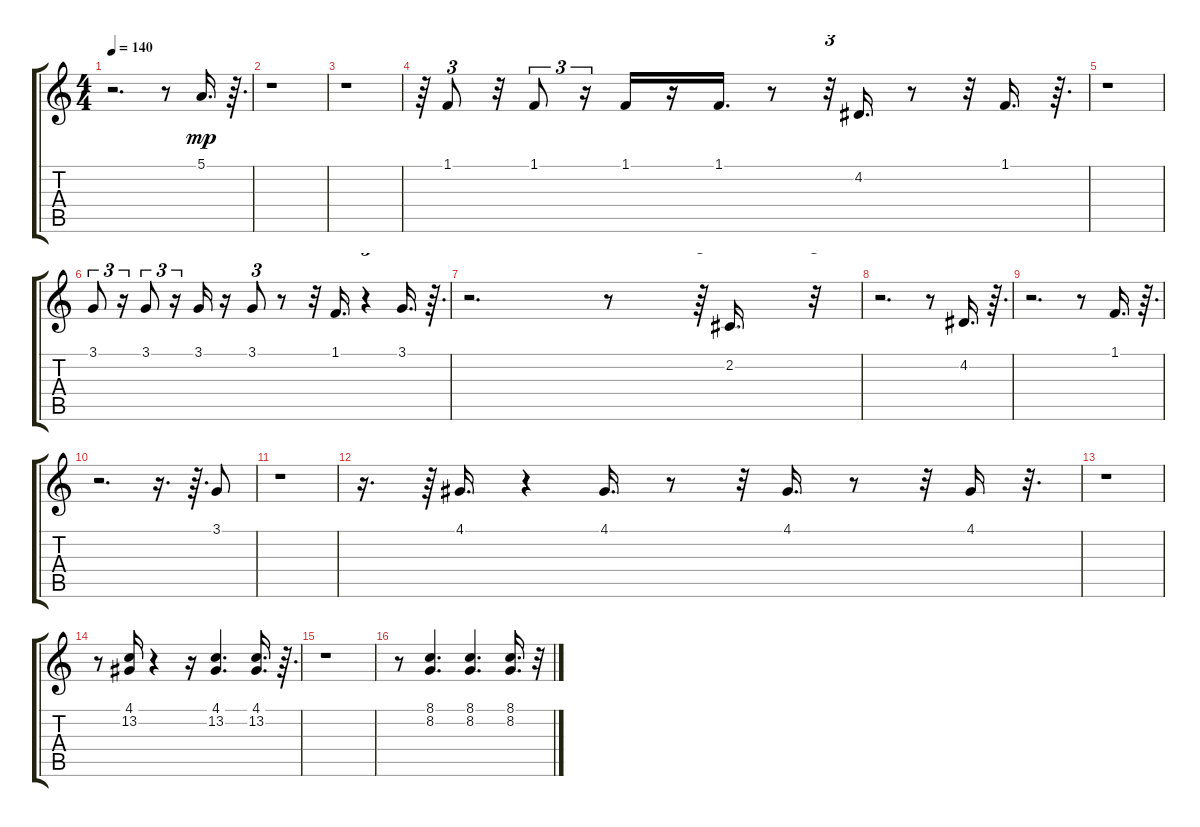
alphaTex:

\track "" {instrument brasssection}
\staff {score tabs}
\tuning (E4 B3 G3 D3 A2 E2) {hide}
\ts (4 4)
\tempo 140
\clef g2
\ks c
r.2{d dy mp} r.8 5.1.16{d} r.64{d} |
r.1 |
r.1 |
r.64 1.1.8{tu (3 2)} r.32 1.1.8{tu (3 2)} r.16{tu (3 2)} 1.1.16 r.16 1.1.16{d} r.8 r.32{tu (3 2)} 4.2.16{d} r.8 r.32 1.1.16{d} r.64{d} |
r.1 |
3.1.8{tu (3 2)} r.16{tu (3 2)} 3.1.8{tu (3 2)} r.16{tu (3 2)} 3.1.16 r.16 3.1.8{tu (3 2)} r.8 r.32 1.1.16{d} r.4{tu (3 2)} 3.1.16{d} r.64{d} |
r.2{d} r.8 r.64{tu (3 2)} 2.2.16{d} r.32{tu (3 2)} |
r.2{d} r.8 4.2.16{d} r.64{d} |
r.2{d} r.8 1.1.16{d} r.64{d} |
r.2{d} r.16{d} r.64{d} 3.1.8 |
r.1 |
r.16{d} r.64 4.1.16{d} r.4{tu (3 2)} 4.1.16{d} r.8 r.32 4.1.16{d} r.8 r.32 4.1.16 r.32{d} |
r.1 |
r.8 (4.1 13.2).16 r.4 r.16 (4.1 13.2).4{d} (4.1 13.2).16{d} r.64{d} |
r.1 |
r.8 (8.1 8.2).4{d} (8.1 8.2).4{d} (8.1 8.2).16{d} r.32{tu (3 2)}
